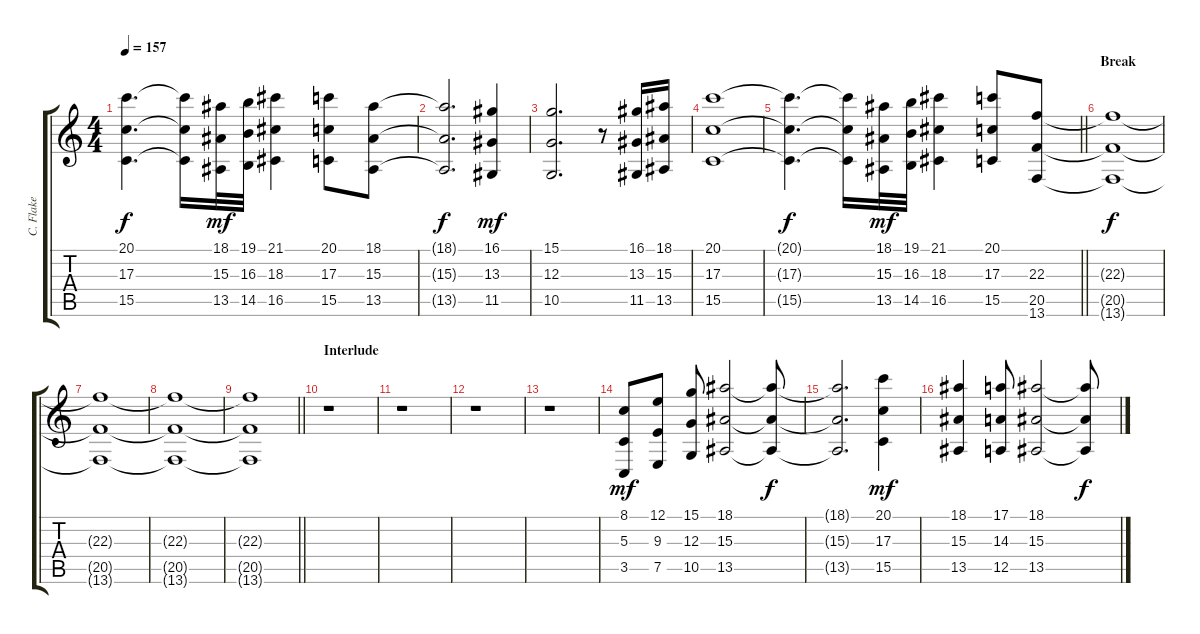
\track ("C. Flake" "C. Flake") {instrument trumpet}
\staff {score tabs}
\tuning (E4 B3 G3 D3 A2 E2) {hide}
\ts (4 4)
\tempo 157
\clef g2
\ks c
(20.1{t} 17.3{t} 15.5{t}).4{d dy f} (20.1{t} 17.3{t} 15.5{t}).16 (18.1 15.3 13.5).32{dy mf} (19.1 16.3 14.5).32 (21.1 18.3 16.5).4 (20.1 17.3 15.5).8 (18.1 15.3 13.5).8 |
(18.1{t} 15.3{t} 13.5{t}).2{d dy f} (16.1 13.3 11.5).4{dy mf} |
(15.1 12.3 10.5).2{d} r.8 (16.1 13.3 11.5).16 (18.1 15.3 13.5).16 |
(20.1 17.3 15.5).1 |
\barLineRight lightlight
(20.1{t} 17.3{t} 15.5{t}).4{d dy f} (20.1{t} 17.3{t} 15.5{t}).16 (18.1 15.3 13.5).32{dy mf} (19.1 16.3 14.5).32 (21.1 18.3 16.5).4 (20.1 17.3 15.5).8 (22.3 20.5 13.6).8 |
\section ("" "Break")
(22.3{t} 20.5{t} 13.6{t}).1{dy f} |
(22.3{t} 20.5{t} 13.6{t}).1 |
(22.3{t} 20.5{t} 13.6{t}).1 |
\barLineRight lightlight
(22.3{t} 20.5{t} 13.6{t}).1 |
\section ("" "Interlude")
r.1 |
r.1 |
r.1 |
r.1 |
(8.1 5.3 3.5).8{dy mf} (12.1 9.3 7.5).8 (15.1 12.3 10.5).8 (18.1 15.3 13.5).2 (18.1{t} 15.3{t} 13.5{t}).8{dy f} |
(18.1{t} 15.3{t} 13.5{t}).2{d} (20.1 17.3 15.5).4{dy mf} |
(18.1 15.3 13.5).4 (17.1 14.3 12.5).8 (18.1 15.3 13.5).2 (18.1{t} 15.3{t} 13.5{t}).8{dy f}
